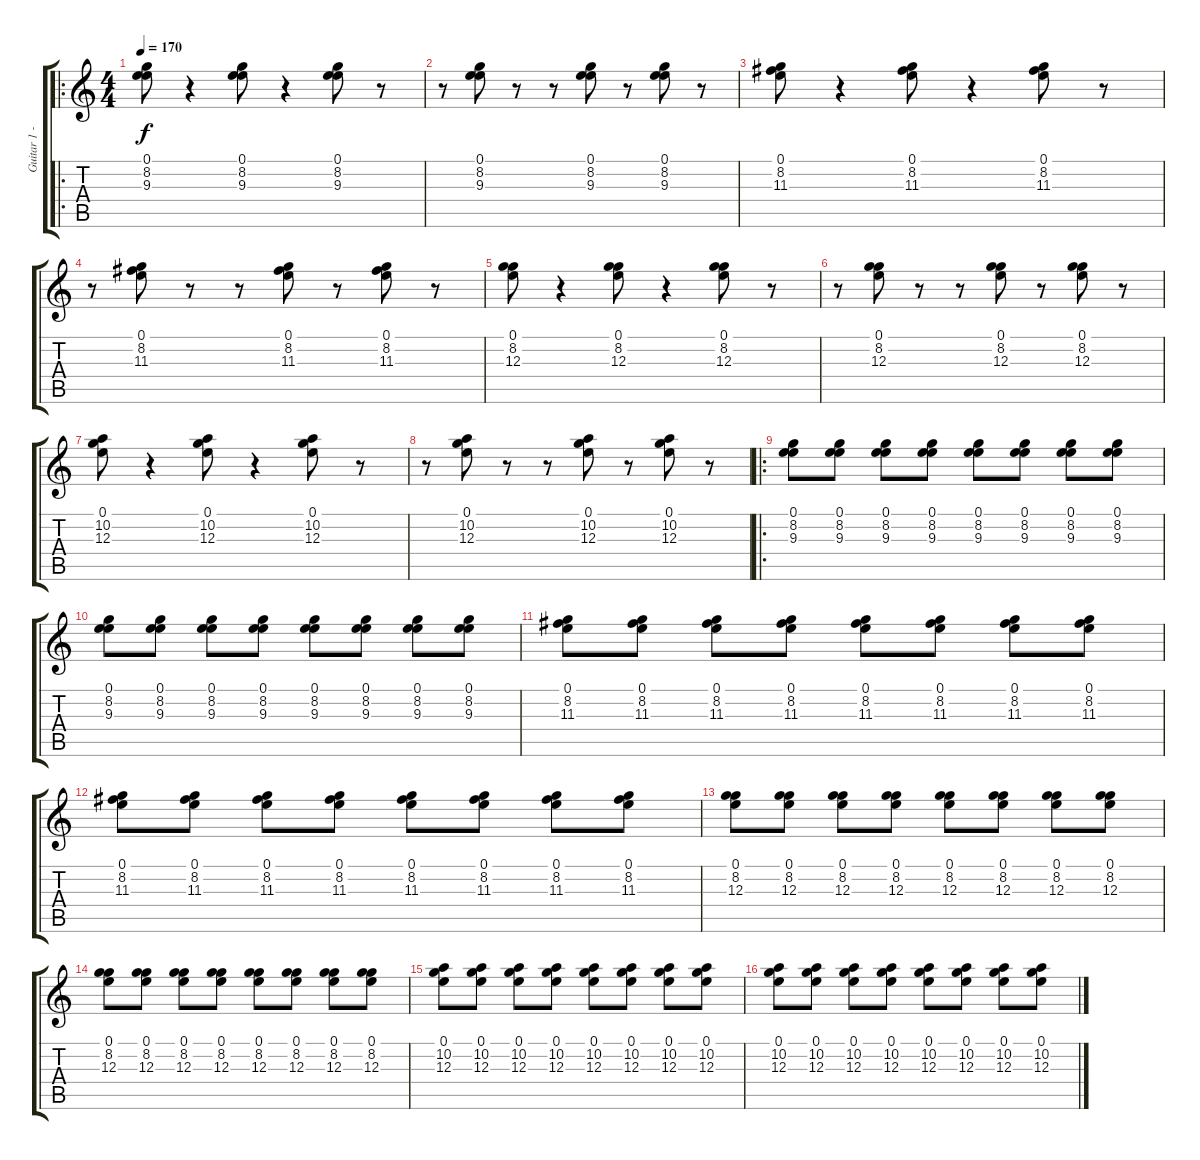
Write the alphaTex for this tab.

\track ("Guitar 1 - Quinn Allman" "Guitar 1 -") {instrument overdrivenguitar}
\staff {score tabs}
\tuning (E4 B3 G3 D3 A2 D2) {hide}
\ro
\ts (4 4)
\tempo 170
\clef g2
\ks c
(0.1 8.2 9.3).8{dy f} r.4 (0.1 8.2 9.3).8 r.4 (0.1 8.2 9.3).8 r.8 |
r.8 (0.1 8.2 9.3).8 r.8 r.8 (0.1 8.2 9.3).8 r.8 (0.1 8.2 9.3).8 r.8 |
(0.1 8.2 11.3).8 r.4 (0.1 8.2 11.3).8 r.4 (0.1 8.2 11.3).8 r.8 |
r.8 (0.1 8.2 11.3).8 r.8 r.8 (0.1 8.2 11.3).8 r.8 (0.1 8.2 11.3).8 r.8 |
(0.1 8.2 12.3).8 r.4 (0.1 8.2 12.3).8 r.4 (0.1 8.2 12.3).8 r.8 |
r.8 (0.1 8.2 12.3).8 r.8 r.8 (0.1 8.2 12.3).8 r.8 (0.1 8.2 12.3).8 r.8 |
(0.1 10.2 12.3).8 r.4 (0.1 10.2 12.3).8 r.4 (0.1 10.2 12.3).8 r.8 |
r.8 (0.1 10.2 12.3).8 r.8 r.8 (0.1 10.2 12.3).8 r.8 (0.1 10.2 12.3).8 r.8 |
\ro
(0.1 8.2 9.3).8 (0.1 8.2 9.3).8 (0.1 8.2 9.3).8 (0.1 8.2 9.3).8 (0.1 8.2 9.3).8 (0.1 8.2 9.3).8 (0.1 8.2 9.3).8 (0.1 8.2 9.3).8 |
(0.1 8.2 9.3).8 (0.1 8.2 9.3).8 (0.1 8.2 9.3).8 (0.1 8.2 9.3).8 (0.1 8.2 9.3).8 (0.1 8.2 9.3).8 (0.1 8.2 9.3).8 (0.1 8.2 9.3).8 |
(0.1 8.2 11.3).8 (0.1 8.2 11.3).8 (0.1 8.2 11.3).8 (0.1 8.2 11.3).8 (0.1 8.2 11.3).8 (0.1 8.2 11.3).8 (0.1 8.2 11.3).8 (0.1 8.2 11.3).8 |
(0.1 8.2 11.3).8 (0.1 8.2 11.3).8 (0.1 8.2 11.3).8 (0.1 8.2 11.3).8 (0.1 8.2 11.3).8 (0.1 8.2 11.3).8 (0.1 8.2 11.3).8 (0.1 8.2 11.3).8 |
(0.1 8.2 12.3).8 (0.1 8.2 12.3).8 (0.1 8.2 12.3).8 (0.1 8.2 12.3).8 (0.1 8.2 12.3).8 (0.1 8.2 12.3).8 (0.1 8.2 12.3).8 (0.1 8.2 12.3).8 |
(0.1 8.2 12.3).8 (0.1 8.2 12.3).8 (0.1 8.2 12.3).8 (0.1 8.2 12.3).8 (0.1 8.2 12.3).8 (0.1 8.2 12.3).8 (0.1 8.2 12.3).8 (0.1 8.2 12.3).8 |
(0.1 10.2 12.3).8 (0.1 10.2 12.3).8 (0.1 10.2 12.3).8 (0.1 10.2 12.3).8 (0.1 10.2 12.3).8 (0.1 10.2 12.3).8 (0.1 10.2 12.3).8 (0.1 10.2 12.3).8 |
(0.1 10.2 12.3).8 (0.1 10.2 12.3).8 (0.1 10.2 12.3).8 (0.1 10.2 12.3).8 (0.1 10.2 12.3).8 (0.1 10.2 12.3).8 (0.1 10.2 12.3).8 (0.1 10.2 12.3).8
